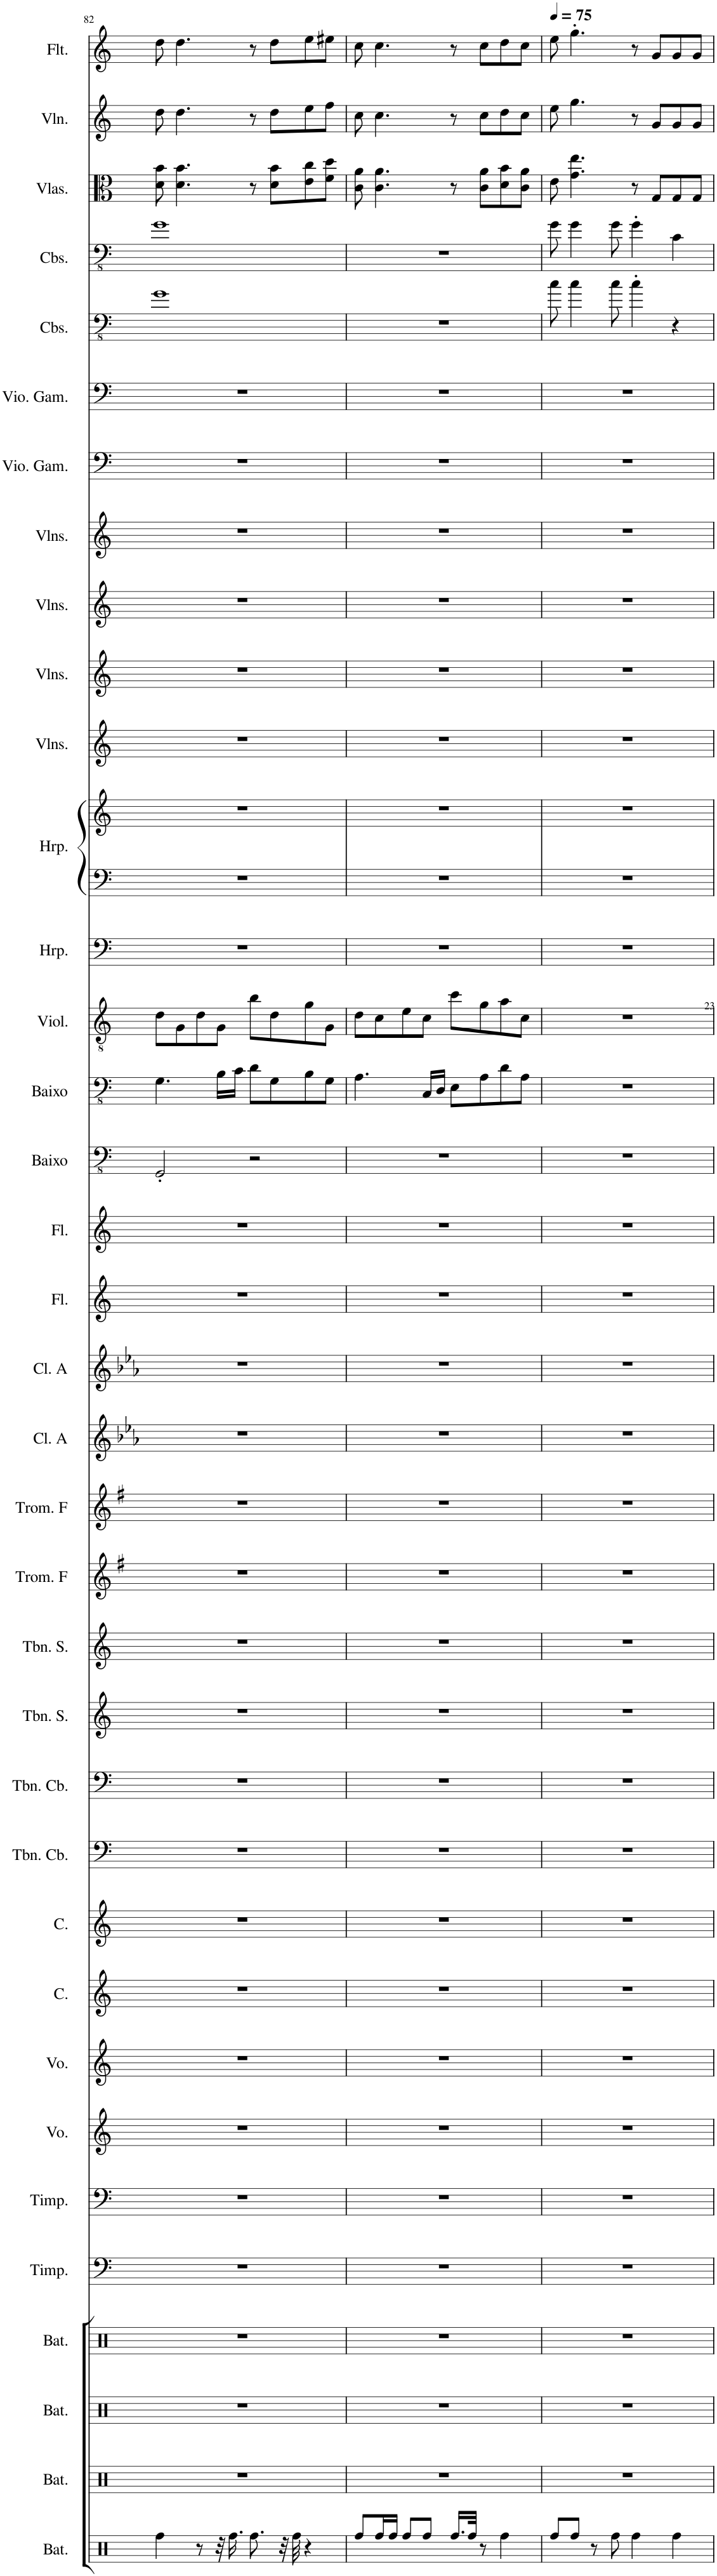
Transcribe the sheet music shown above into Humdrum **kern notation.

**kern	**kern	**kern	**kern	**kern	**kern	**kern	**kern	**kern	**kern	**kern	**kern	**kern	**kern	**kern	**kern	**kern	**kern	**kern	**kern	**kern	**kern	**kern	**kern	**kern	**kern	**kern	**kern	**kern	**kern	**kern	**kern	**kern	**kern	**kern	**kern	**kern
*part36	*part35	*part34	*part33	*part32	*part31	*part30	*part29	*part28	*part27	*part26	*part25	*part24	*part23	*part22	*part21	*part20	*part19	*part18	*part17	*part16	*part15	*part14	*part13	*part12	*part12	*part11	*part10	*part9	*part8	*part7	*part6	*part5	*part4	*part3	*part2	*part1
*staff37	*staff36	*staff35	*staff34	*staff33	*staff32	*staff31	*staff30	*staff29	*staff28	*staff27	*staff26	*staff25	*staff24	*staff23	*staff22	*staff21	*staff20	*staff19	*staff18	*staff17	*staff16	*staff15	*staff14	*staff13	*staff12	*staff11	*staff10	*staff9	*staff8	*staff7	*staff6	*staff5	*staff4	*staff3	*staff2	*staff1
*I"Bateria, percussion	*I"Bateria, Splash Cymbal	*I"Bateria, Crash Cymbal 2	*I"Bateria, Ride Cymbal 2	*I"Tímpano, timpany	*I"Tímpano, timpany	*I"Voz, BassChoir	*I"Voz, BassChoir	*I"Contralto, High Choir	*I"Contralto, High Choir	*I"Trombone Contrabaixo, bass trombones	*I"Trombone Contrabaixo, bass trombones	*I"Trombone Soprano, trombones	*I"Trombone Soprano, trombones	*I"Trompa em F, f. horns	*I"Trompa em F, f. horns	*I"Clarineta em A, clarinet	*I"Clarineta em A, clarinet	*I"Flauta, flute	*I"Flauta, flute	*I"Baixolão, fingered bass	*I"Baixolão, fingered bass	*I"Violão, guitar	*I"Harpa, bass harp	*I"Harpa, harp	*	*I"Violinos, bass slow strings	*I"Violinos, bass slow strings	*I"Violinos, slow strings	*I"Violinos, slow strings	*I"Viola da gamba, tremola strings	*I"Viola da gamba, tremola strings	*I"Contrabaixos, bass strings	*I"Contrabaixos, bass strings	*I"Violas, strings	*I"Violino	*I"Flautim
*I'Bat.	*I'Bat.	*I'Bat.	*I'Bat.	*I'Timp.	*I'Timp.	*I'Vo.	*I'Vo.	*I'C.	*I'C.	*I'Tbn. Cb.	*I'Tbn. Cb.	*I'Tbn. S.	*I'Tbn. S.	*I'Trom. F	*I'Trom. F	*I'Cl. A	*I'Cl. A	*I'Fl.	*I'Fl.	*I'Baixo	*I'Baixo	*I'Viol.	*I'Hrp.	*I'Hrp.	*	*I'Vlns.	*I'Vlns.	*I'Vlns.	*I'Vlns.	*I'Vio. Gam.	*I'Vio. Gam.	*I'Cbs.	*I'Cbs.	*I'Vlas.	*I'Vln.	*I'Flt.
!!LO:PB:g=z
*clefX	*clefX	*clefX	*clefX	*clefF4	*clefF4	*clefG2	*clefG2	*clefG2	*clefG2	*clefF4	*clefF4	*clefG2	*clefG2	*clefG2	*clefG2	*clefG2	*clefG2	*clefG2	*clefG2	*clefFv4	*clefFv4	*clefGv2	*clefF4	*clefG2	*clefG2	*clefG2	*clefG2	*clefG2	*clefG2	*clefF4	*clefF4	*clefFv4	*clefFv4	*clefC3	*clefG2	*clefG2
*	*	*	*	*	*	*	*	*	*	*	*	*	*	*Trd4c7	*Trd4c7	*Trd2c3	*Trd2c3	*	*	*	*	*	*	*	*	*	*	*	*	*	*	*	*	*	*	*Trd-7c-12
*k[]	*k[]	*k[]	*k[]	*k[]	*k[]	*k[]	*k[]	*k[]	*k[]	*k[]	*k[]	*k[]	*k[]	*k[f#]	*k[f#]	*k[b-e-a-]	*k[b-e-a-]	*k[]	*k[]	*k[]	*k[]	*k[]	*k[]	*k[]	*k[]	*k[]	*k[]	*k[]	*k[]	*k[]	*k[]	*k[]	*k[]	*k[]	*k[]	*k[]
*M4/4	*M4/4	*M4/4	*M4/4	*M4/4	*M4/4	*M4/4	*M4/4	*M4/4	*M4/4	*M4/4	*M4/4	*M4/4	*M4/4	*M4/4	*M4/4	*M4/4	*M4/4	*M4/4	*M4/4	*M4/4	*M4/4	*M4/4	*M4/4	*M4/4	*M4/4	*M4/4	*M4/4	*M4/4	*M4/4	*M4/4	*M4/4	*M4/4	*M4/4	*M4/4	*M4/4	*M4/4
=82	=82	=82	=82	=82	=82	=82	=82	=82	=82	=82	=82	=82	=82	=82	=82	=82	=82	=82	=82	=82	=82	=82	=82	=82	=82	=82	=82	=82	=82	=82	=82	=82	=82	=82	=82	=82
4Rff\	1r	1r	1r	1r	1r	1r	1r	1r	1r	1r	1r	1r	1r	1r	1r	1r	1r	1r	1r	2GGG'/	4.GG\	8d\L	1r	1r	1r	1r	1r	1r	1r	1r	1r	1G	1G	8d\ 8b\	8dd\	8dd\
.	.	.	.	.	.	.	.	.	.	.	.	.	.	.	.	.	.	.	.	.	.	8G\	.	.	.	.	.	.	.	.	.	.	.	4.d\ 4.b\	4.dd\	4.dd\
8r	.	.	.	.	.	.	.	.	.	.	.	.	.	.	.	.	.	.	.	.	.	8d\	.	.	.	.	.	.	.	.	.	.	.	.	.	.
32r	.	.	.	.	.	.	.	.	.	.	.	.	.	.	.	.	.	.	.	.	16BB\LL	8G\J	.	.	.	.	.	.	.	.	.	.	.	.	.	.
16.Rff\	.	.	.	.	.	.	.	.	.	.	.	.	.	.	.	.	.	.	.	.	.	.	.	.	.	.	.	.	.	.	.	.	.	.	.	.
.	.	.	.	.	.	.	.	.	.	.	.	.	.	.	.	.	.	.	.	.	16C\JJ	.	.	.	.	.	.	.	.	.	.	.	.	.	.	.
8.Rff\	.	.	.	.	.	.	.	.	.	.	.	.	.	.	.	.	.	.	.	2r	8D\L	8b\L	.	.	.	.	.	.	.	.	.	.	.	8r	8r	8r
.	.	.	.	.	.	.	.	.	.	.	.	.	.	.	.	.	.	.	.	.	8GG\	8d\	.	.	.	.	.	.	.	.	.	.	.	8d\ 8b\L	8dd\L	8dd\L
32r	.	.	.	.	.	.	.	.	.	.	.	.	.	.	.	.	.	.	.	.	.	.	.	.	.	.	.	.	.	.	.	.	.	.	.	.
32Rff\	.	.	.	.	.	.	.	.	.	.	.	.	.	.	.	.	.	.	.	.	.	.	.	.	.	.	.	.	.	.	.	.	.	.	.	.
4r	.	.	.	.	.	.	.	.	.	.	.	.	.	.	.	.	.	.	.	.	8BB\	8g\	.	.	.	.	.	.	.	.	.	.	.	8e\ 8cc\	8ee\	8ee\
.	.	.	.	.	.	.	.	.	.	.	.	.	.	.	.	.	.	.	.	.	8GG\J	8G\J	.	.	.	.	.	.	.	.	.	.	.	8f\ 8dd\J	8ff\J	8ee#X\J
=83	=83	=83	=83	=83	=83	=83	=83	=83	=83	=83	=83	=83	=83	=83	=83	=83	=83	=83	=83	=83	=83	=83	=83	=83	=83	=83	=83	=83	=83	=83	=83	=83	=83	=83	=83	=83
8Rff/L	1r	1r	1r	1r	1r	1r	1r	1r	1r	1r	1r	1r	1r	1r	1r	1r	1r	1r	1r	1r	4.AA\	8d\L	1r	1r	1r	1r	1r	1r	1r	1r	1r	1r	1r	8c\ 8a\	8cc\	8cc\
16Rff/L	.	.	.	.	.	.	.	.	.	.	.	.	.	.	.	.	.	.	.	.	.	8c\	.	.	.	.	.	.	.	.	.	.	.	4.c\ 4.a\	4.cc\	4.cc\
16Rff/JJ	.	.	.	.	.	.	.	.	.	.	.	.	.	.	.	.	.	.	.	.	.	.	.	.	.	.	.	.	.	.	.	.	.	.	.	.
8Rff/L	.	.	.	.	.	.	.	.	.	.	.	.	.	.	.	.	.	.	.	.	.	8e\	.	.	.	.	.	.	.	.	.	.	.	.	.	.
8Rff/J	.	.	.	.	.	.	.	.	.	.	.	.	.	.	.	.	.	.	.	.	16CC/LL	8c\J	.	.	.	.	.	.	.	.	.	.	.	.	.	.
.	.	.	.	.	.	.	.	.	.	.	.	.	.	.	.	.	.	.	.	.	16DD/JJ	.	.	.	.	.	.	.	.	.	.	.	.	.	.	.
16.Rff/LL	.	.	.	.	.	.	.	.	.	.	.	.	.	.	.	.	.	.	.	.	8EE\L	8cc\L	.	.	.	.	.	.	.	.	.	.	.	8r	8r	8r
32Rff/JJk	.	.	.	.	.	.	.	.	.	.	.	.	.	.	.	.	.	.	.	.	.	.	.	.	.	.	.	.	.	.	.	.	.	.	.	.
8r	.	.	.	.	.	.	.	.	.	.	.	.	.	.	.	.	.	.	.	.	8AA\	8g\	.	.	.	.	.	.	.	.	.	.	.	8c\ 8a\L	8cc\L	8cc\L
4Rff\	.	.	.	.	.	.	.	.	.	.	.	.	.	.	.	.	.	.	.	.	8D\	8a\	.	.	.	.	.	.	.	.	.	.	.	8d\ 8b\	8dd\	8dd\
.	.	.	.	.	.	.	.	.	.	.	.	.	.	.	.	.	.	.	.	.	8AA\J	8c\J	.	.	.	.	.	.	.	.	.	.	.	8c\ 8a\J	8cc\J	8cc\J
=84	=84	=84	=84	=84	=84	=84	=84	=84	=84	=84	=84	=84	=84	=84	=84	=84	=84	=84	=84	=84	=84	=84	=84	=84	=84	=84	=84	=84	=84	=84	=84	=84	=84	=84	=84	=84
*	*	*	*	*	*	*	*	*	*	*	*	*	*	*	*	*	*	*	*	*	*	*	*	*	*	*	*	*	*	*	*	*	*	*	*	*MM75
8Rff/L	1r	1r	1r	1r	1r	1r	1r	1r	1r	1r	1r	1r	1r	1r	1r	1r	1r	1r	1r	1r	1r	1r	1r	1r	1r	1r	1r	1r	1r	1r	1r	8c\	8G\	8e\	8ee\	8ee\
8Rff/J	.	.	.	.	.	.	.	.	.	.	.	.	.	.	.	.	.	.	.	.	.	.	.	.	.	.	.	.	.	.	.	4c\	4G\	4.g\ 4.ee\	4.gg\	4.gg'\
8r	.	.	.	.	.	.	.	.	.	.	.	.	.	.	.	.	.	.	.	.	.	.	.	.	.	.	.	.	.	.	.	.	.	.	.	.
8Rff\	.	.	.	.	.	.	.	.	.	.	.	.	.	.	.	.	.	.	.	.	.	.	.	.	.	.	.	.	.	.	.	8c\	8G\	.	.	.
4Rff\	.	.	.	.	.	.	.	.	.	.	.	.	.	.	.	.	.	.	.	.	.	.	.	.	.	.	.	.	.	.	.	4c'\	4G'\	8r	8r	8r
.	.	.	.	.	.	.	.	.	.	.	.	.	.	.	.	.	.	.	.	.	.	.	.	.	.	.	.	.	.	.	.	.	.	8G/L	8g/L	8g/L
4Rff\	.	.	.	.	.	.	.	.	.	.	.	.	.	.	.	.	.	.	.	.	.	.	.	.	.	.	.	.	.	.	.	4r	4C\	8G/	8g/	8g/
.	.	.	.	.	.	.	.	.	.	.	.	.	.	.	.	.	.	.	.	.	.	.	.	.	.	.	.	.	.	.	.	.	.	8G/J	8g/J	8g/J
=	=	=	=	=	=	=	=	=	=	=	=	=	=	=	=	=	=	=	=	=	=	=	=	=	=	=	=	=	=	=	=	=	=	=	=	=
*-	*-	*-	*-	*-	*-	*-	*-	*-	*-	*-	*-	*-	*-	*-	*-	*-	*-	*-	*-	*-	*-	*-	*-	*-	*-	*-	*-	*-	*-	*-	*-	*-	*-	*-	*-	*-
